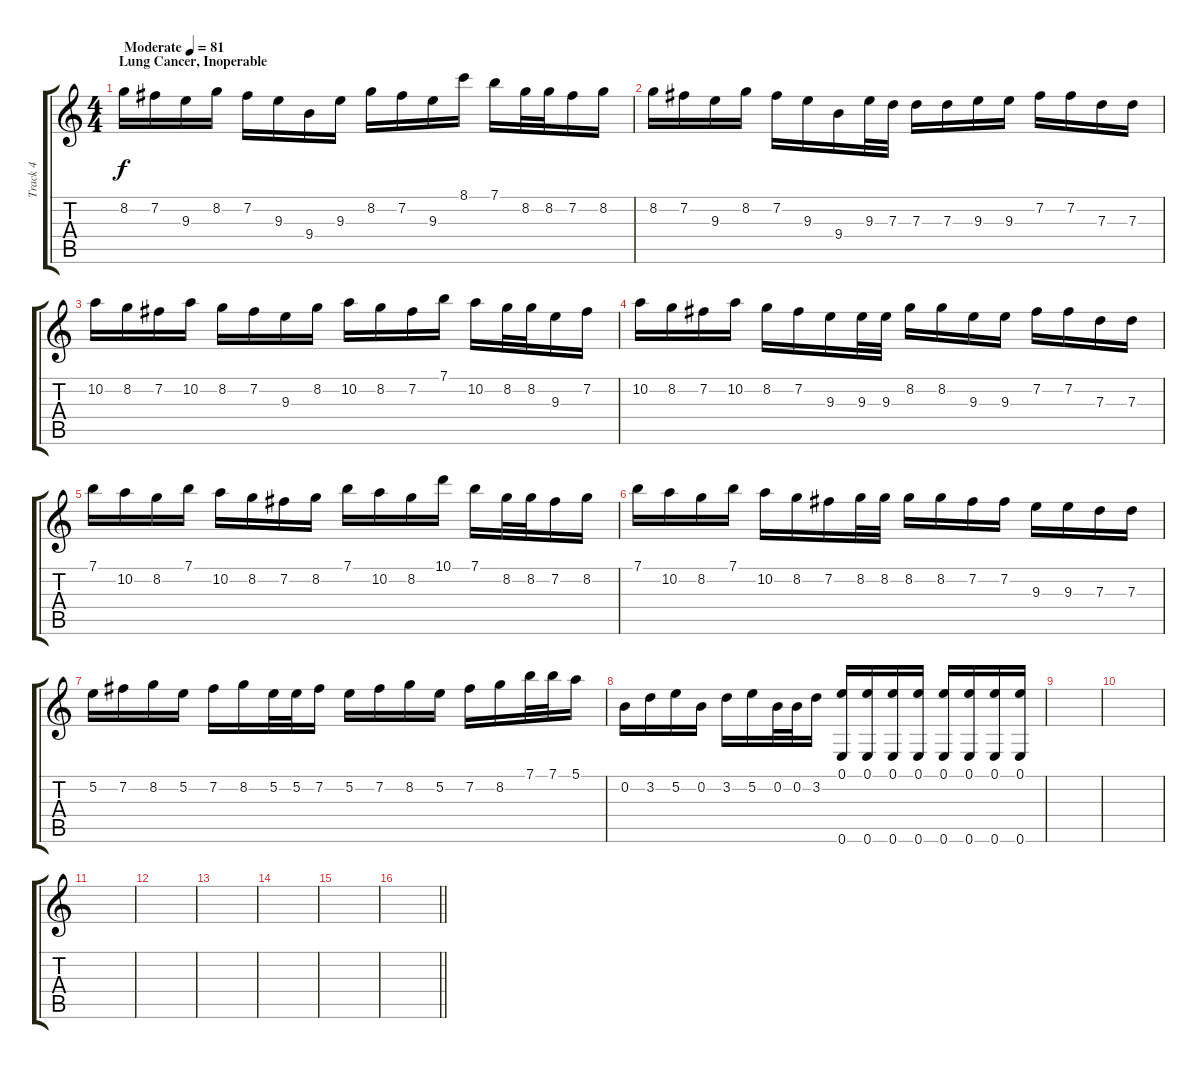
\track ("Track 4" "Track 4") {instrument distortionguitar}
\staff {score tabs}
\tuning (E4 B3 G3 D3 A2 E2) {hide}
\ts (4 4)
\section ("" "Lung Cancer, Inoperable")
\tempo (81 "Moderate")
\clef g2
\ks c
8.2.16{dy f instrument acousticguitarsteel} 7.2.16 9.3.16 8.2.16 7.2.16 9.3.16 9.4.16 9.3.16 8.2.16 7.2.16 9.3.16 8.1.16 7.1.16 8.2.32 8.2.32 7.2.16 8.2.16 |
8.2.16 7.2.16 9.3.16 8.2.16 7.2.16 9.3.16 9.4.16 9.3.32 7.3.32 7.3.16 7.3.16 9.3.16 9.3.16 7.2.16 7.2.16 7.3.16 7.3.16 |
10.2.16 8.2.16 7.2.16 10.2.16 8.2.16 7.2.16 9.3.16 8.2.16 10.2.16 8.2.16 7.2.16 7.1.16 10.2.16 8.2.32 8.2.32 9.3.16 7.2.16 |
10.2.16 8.2.16 7.2.16 10.2.16 8.2.16 7.2.16 9.3.16 9.3.32 9.3.32 8.2.16 8.2.16 9.3.16 9.3.16 7.2.16 7.2.16 7.3.16 7.3.16 |
7.1.16 10.2.16 8.2.16 7.1.16 10.2.16 8.2.16 7.2.16 8.2.16 7.1.16 10.2.16 8.2.16 10.1.16 7.1.16 8.2.32 8.2.32 7.2.16 8.2.16 |
7.1.16 10.2.16 8.2.16 7.1.16 10.2.16 8.2.16 7.2.16 8.2.32 8.2.32 8.2.16 8.2.16 7.2.16 7.2.16 9.3.16 9.3.16 7.3.16 7.3.16 |
5.2.16 7.2.16 8.2.16 5.2.16 7.2.16 8.2.16 5.2.32 5.2.32 7.2.16 5.2.16 7.2.16 8.2.16 5.2.16 7.2.16 8.2.16 7.1.32 7.1.32 5.1.16 |
0.2.16 3.2.16 5.2.16 0.2.16 3.2.16 5.2.16 0.2.32 0.2.32 3.2.16 (0.1 0.6).16 (0.1 0.6).16 (0.1 0.6).16 (0.1 0.6).16 (0.1 0.6).16 (0.1 0.6).16 (0.1 0.6).16 (0.1 0.6).16 |
|
|
|
|
|
|
|
\barLineRight lightlight
